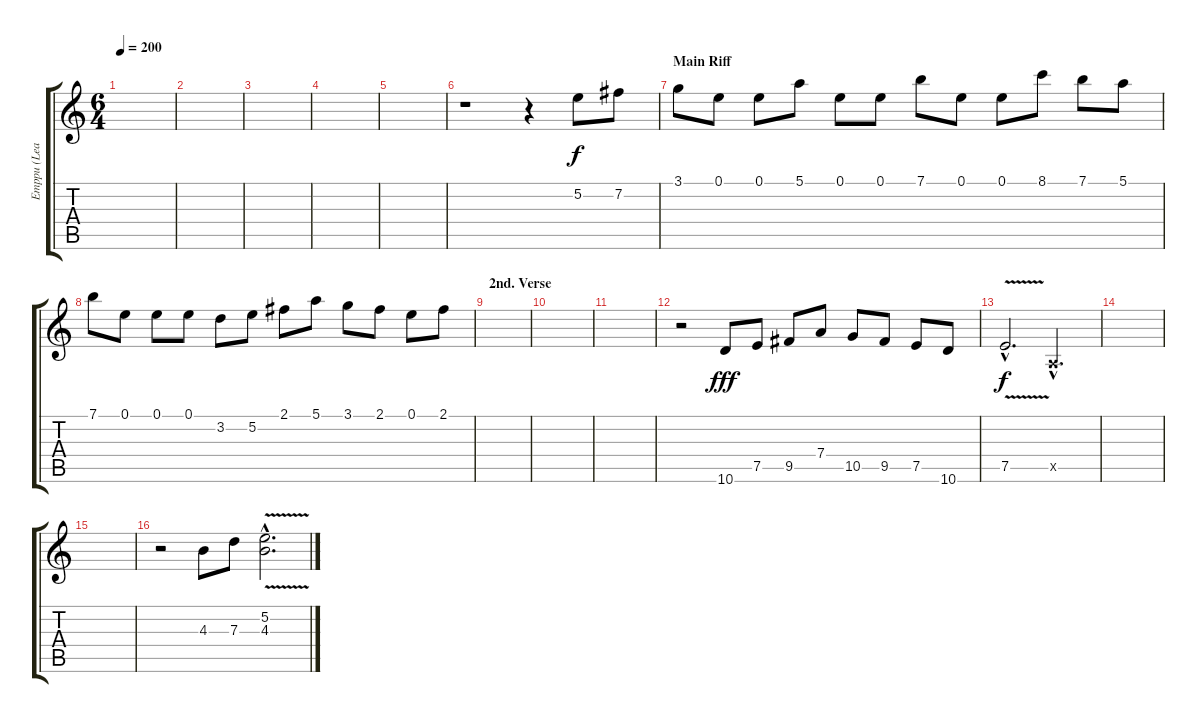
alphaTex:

\track ("Emppu (Lead)" "Emppu (Lea") {instrument distortionguitar}
\staff {score tabs}
\tuning (E4 B3 G3 D3 A2 E2) {hide}
\ts (6 4)
\tempo 200
\clef g2
\ks c
|
|
|
|
|
r.1 r.4 5.2.8 7.2.8 |
\section ("" "Main Riff")
3.1.8 0.1.8 0.1.8 5.1.8 0.1.8 0.1.8 7.1.8 0.1.8 0.1.8 8.1.8 7.1.8 5.1.8 |
7.1.8 0.1.8 0.1.8 0.1.8 3.2.8 5.2.8 2.1.8 5.1.8 3.1.8 2.1.8 0.1.8 2.1.8 |
\section ("" "2nd. Verse")
|
|
|
r.2 10.6.8{dy fff} 7.5.8 9.5.8 7.4.8 10.5.8 9.5.8 7.5.8 10.6.8 |
7.5{v hac}.2{d dy f} 0.5{hac x}.2{d} |
|
|
r.2 4.3.8 7.3.8 (5.2{v hac} 4.3{v hac}).2{d}
